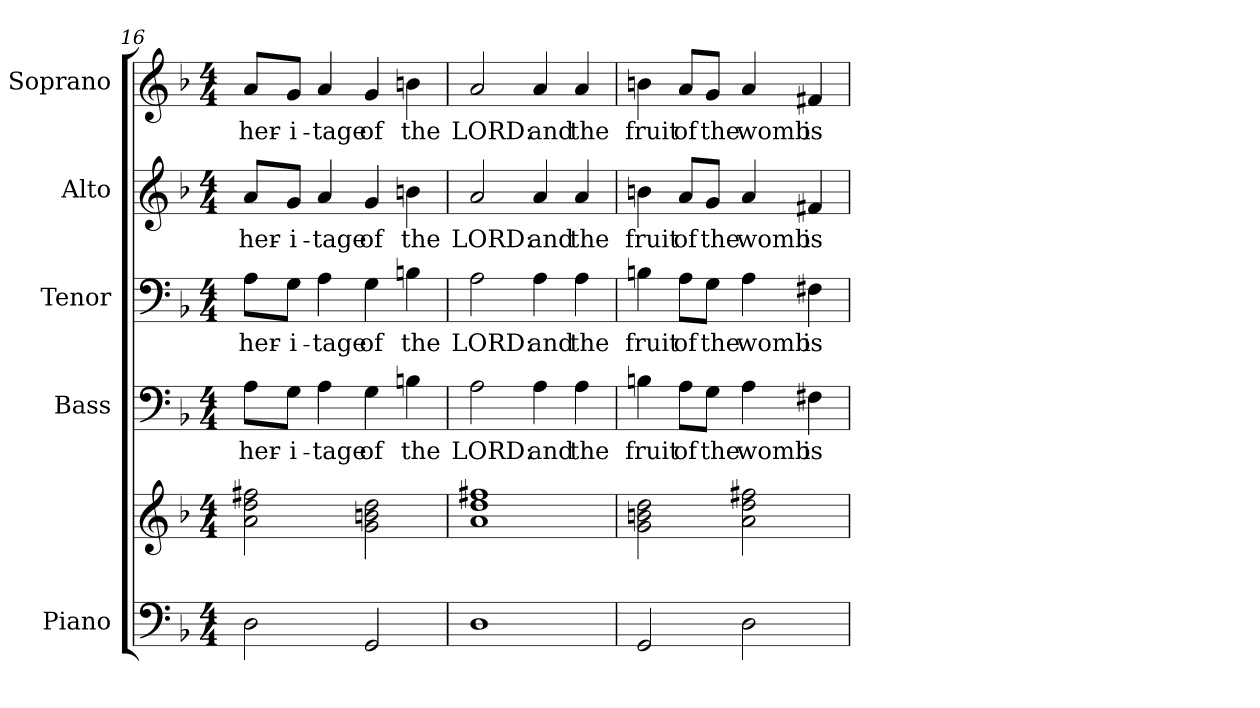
**kern	**kern	**kern	**text	**kern	**text	**kern	**text	**kern	**text
*part5	*part5	*part4	*part4	*part3	*part3	*part2	*part2	*part1	*part1
*staff6	*staff5	*staff4	*staff4	*staff3	*staff3	*staff2	*staff2	*staff1	*staff1
*I"Piano	*	*I"Bass	*	*I"Tenor	*	*I"Alto	*	*I"Soprano	*
*I'Pno.	*	*I'B.	*	*I'T.	*	*I'A.	*	*I'S.	*
*clefF4	*clefG2	*clefF4	*	*clefF4	*	*clefG2	*	*clefG2	*
*k[b-]	*k[b-]	*k[b-]	*	*k[b-]	*	*k[b-]	*	*k[b-]	*
*F:	*F:	*F:	*	*F:	*	*F:	*	*F:	*
*M4/4	*M4/4	*M4/4	*	*M4/4	*	*M4/4	*	*M4/4	*
=16	=16	=16	=16	=16	=16	=16	=16	=16	=16
!	!	!	!LO:LY:b:color=#000000	!	!	!	!	!	!
!	!	!	!	!	!LO:LY:b:color=#000000	!	!	!	!
!	!	!	!	!	!	!	!LO:LY:b:color=#000000	!	!
!	!	!	!	!	!	!	!	!	!LO:LY:b:color=#000000
2Di\	2ai\ 2ddi 2ff#Xi	8Ai\L	her-	8Ai\L	her-	8ai/L	her-	8ai/L	her-
!	!	!	!LO:LY:b:color=#000000	!	!	!	!	!	!
!	!	!	!	!	!LO:LY:b:color=#000000	!	!	!	!
!	!	!	!	!	!	!	!LO:LY:b:color=#000000	!	!
!	!	!	!	!	!	!	!	!	!LO:LY:b:color=#000000
.	.	8Gi\J	-i-	8Gi\J	-i-	8gi/J	-i-	8gi/J	-i-
!	!	!	!LO:LY:b:color=#000000	!	!	!	!	!	!
!	!	!	!	!	!LO:LY:b:color=#000000	!	!	!	!
!	!	!	!	!	!	!	!LO:LY:b:color=#000000	!	!
!	!	!	!	!	!	!	!	!	!LO:LY:b:color=#000000
.	.	4Ai\	-tage	4Ai\	-tage	4ai/	-tage	4ai/	-tage
!	!	!	!LO:LY:b:color=#000000	!	!	!	!	!	!
!	!	!	!	!	!LO:LY:b:color=#000000	!	!	!	!
!	!	!	!	!	!	!	!LO:LY:b:color=#000000	!	!
!	!	!	!	!	!	!	!	!	!LO:LY:b:color=#000000
2GGi/	2gi\ 2bni 2ddi	4Gi\	of	4Gi\	of	4gi/	of	4gi/	of
!	!	!	!LO:LY:b:color=#000000	!	!	!	!	!	!
!	!	!	!	!	!LO:LY:b:color=#000000	!	!	!	!
!	!	!	!	!	!	!	!LO:LY:b:color=#000000	!	!
!	!	!	!	!	!	!	!	!	!LO:LY:b:color=#000000
.	.	4Bni\	the	4Bni\	the	4bni\	the	4bni\	the
!!LO:PB:g=z
=17	=17	=17	=17	=17	=17	=17	=17	=17	=17
!	!	!	!LO:LY:b:color=#000000	!	!	!	!	!	!
!	!	!	!	!	!LO:LY:b:color=#000000	!	!	!	!
!	!	!	!	!	!	!	!LO:LY:b:color=#000000	!	!
!	!	!	!	!	!	!	!	!	!LO:LY:b:color=#000000
1Di	1ai 1ddi 1ff#Xi	2Ai\	LORD:	2Ai\	LORD:	2ai/	LORD:	2ai/	LORD:
!	!	!	!LO:LY:b:color=#000000	!	!	!	!	!	!
!	!	!	!	!	!LO:LY:b:color=#000000	!	!	!	!
!	!	!	!	!	!	!	!LO:LY:b:color=#000000	!	!
!	!	!	!	!	!	!	!	!	!LO:LY:b:color=#000000
.	.	4Ai\	and	4Ai\	and	4ai/	and	4ai/	and
!	!	!	!LO:LY:b:color=#000000	!	!	!	!	!	!
!	!	!	!	!	!LO:LY:b:color=#000000	!	!	!	!
!	!	!	!	!	!	!	!LO:LY:b:color=#000000	!	!
!	!	!	!	!	!	!	!	!	!LO:LY:b:color=#000000
.	.	4Ai\	the	4Ai\	the	4ai/	the	4ai/	the
=18	=18	=18	=18	=18	=18	=18	=18	=18	=18
!	!	!	!LO:LY:b:color=#000000	!	!	!	!	!	!
!	!	!	!	!	!LO:LY:b:color=#000000	!	!	!	!
!	!	!	!	!	!	!	!LO:LY:b:color=#000000	!	!
!	!	!	!	!	!	!	!	!	!LO:LY:b:color=#000000
2GGi/	2gi\ 2bni 2ddi	4Bni\	fruit	4Bni\	fruit	4bni\	fruit	4bni\	fruit
!	!	!	!LO:LY:b:color=#000000	!	!	!	!	!	!
!	!	!	!	!	!LO:LY:b:color=#000000	!	!	!	!
!	!	!	!	!	!	!	!LO:LY:b:color=#000000	!	!
!	!	!	!	!	!	!	!	!	!LO:LY:b:color=#000000
.	.	8Ai\L	of	8Ai\L	of	8ai/L	of	8ai/L	of
!	!	!	!LO:LY:b:color=#000000	!	!	!	!	!	!
!	!	!	!	!	!LO:LY:b:color=#000000	!	!	!	!
!	!	!	!	!	!	!	!LO:LY:b:color=#000000	!	!
!	!	!	!	!	!	!	!	!	!LO:LY:b:color=#000000
.	.	8Gi\J	the	8Gi\J	the	8gi/J	the	8gi/J	the
!	!	!	!LO:LY:b:color=#000000	!	!	!	!	!	!
!	!	!	!	!	!LO:LY:b:color=#000000	!	!	!	!
!	!	!	!	!	!	!	!LO:LY:b:color=#000000	!	!
!	!	!	!	!	!	!	!	!	!LO:LY:b:color=#000000
2Di\	2ai\ 2ddi 2ff#Xi	4Ai\	womb	4Ai\	womb	4ai/	womb	4ai/	womb
!	!	!	!LO:LY:b:color=#000000	!	!	!	!	!	!
!	!	!	!	!	!LO:LY:b:color=#000000	!	!	!	!
!	!	!	!	!	!	!	!LO:LY:b:color=#000000	!	!
!	!	!	!	!	!	!	!	!	!LO:LY:b:color=#000000
.	.	4F#Xi\	is	4F#Xi\	is	4f#Xi/	is	4f#Xi/	is
=	=	=	=	=	=	=	=	=	=
*-	*-	*-	*-	*-	*-	*-	*-	*-	*-
